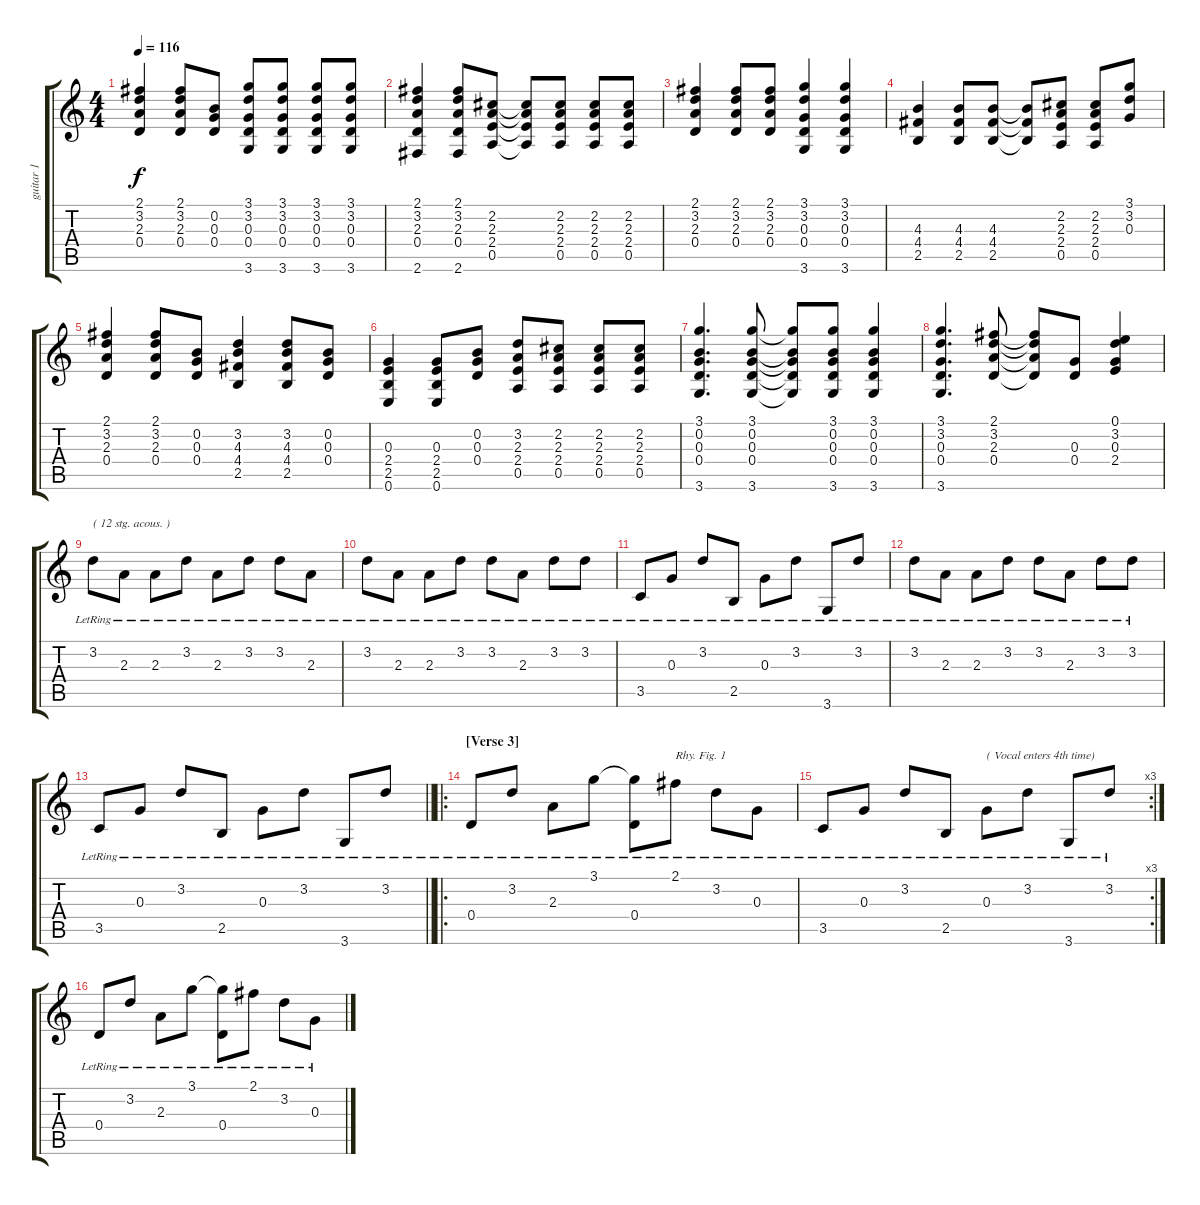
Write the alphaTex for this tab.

\track ("guitar 1" "guitar 1") {instrument acousticguitarsteel}
\staff {score tabs}
\tuning (E4 B3 G3 D3 A2 E2) {hide}
\ts (4 4)
\tempo 116
\clef g2
\ks c
(2.1 3.2 2.3 0.4).4{dy f} (2.1 3.2 2.3 0.4).8 (0.2 0.3 0.4).8 (3.1 3.2 0.3 0.4 3.6).8 (3.1 3.2 0.3 0.4 3.6).8 (3.1 3.2 0.3 0.4 3.6).8 (3.1 3.2 0.3 0.4 3.6).8 |
(2.1 3.2 2.3 0.4 2.6).4 (2.1 3.2 2.3 0.4 2.6).8 (2.2 2.3 2.4 0.5).8 (2.2{t} 2.3{t} 2.4{t} 0.5{t}).8 (2.2 2.3 2.4 0.5).8 (2.2 2.3 2.4 0.5).8 (2.2 2.3 2.4 0.5).8 |
(2.1 3.2 2.3 0.4).4 (2.1 3.2 2.3 0.4).8 (2.1 3.2 2.3 0.4).8 (3.1 3.2 0.3 0.4 3.6).4 (3.1 3.2 0.3 0.4 3.6).4 |
(4.3 4.4 2.5).4 (4.3 4.4 2.5).8 (4.3 4.4 2.5).8 (4.3{t} 4.4{t} 2.5{t}).8 (2.2 2.3 2.4 0.5).8 (2.2 2.3 2.4 0.5).8 (3.1 3.2 0.3).8 |
(2.1 3.2 2.3 0.4).4 (2.1 3.2 2.3 0.4).8 (0.2 0.3 0.4).8 (3.2 4.3 4.4 2.5).4 (3.2 4.3 4.4 2.5).8 (0.2 0.3 0.4).8 |
(0.3 2.4 2.5 0.6).4 (0.3 2.4 2.5 0.6).8 (0.2 0.3 0.4).8 (3.2 2.3 2.4 0.5).8 (2.2 2.3 2.4 0.5).8 (2.2 2.3 2.4 0.5).8 (2.2 2.3 2.4 0.5).8 |
(3.1 0.2 0.3 0.4 3.6).4{d} (3.1 0.2 0.3 0.4 3.6).8 (3.1{t} 0.2{t} 0.3{t} 0.4{t} 3.6{t}).8 (3.1 0.2 0.3 0.4 3.6).8 (3.1 0.2 0.3 0.4 3.6).4 |
(3.1 3.2 0.3 0.4 3.6).4{d} (2.1 3.2 2.3 0.4).8 (2.1{t} 3.2{t} 2.3{t} 0.4{t}).8 (0.3 0.4).8 (0.1 3.2 0.3 2.4).4 |
3.2{lr}.8{txt "( 12 stg. acous. )"} 2.3{lr}.8 2.3{lr}.8 3.2{lr}.8 2.3{lr}.8 3.2{lr}.8 3.2{lr}.8 2.3{lr}.8 |
3.2{lr}.8 2.3{lr}.8 2.3{lr}.8 3.2{lr}.8 3.2{lr}.8 2.3{lr}.8 3.2{lr}.8 3.2{lr}.8 |
3.5{lr}.8 0.3{lr}.8 3.2{lr}.8 2.5{lr}.8 0.3{lr}.8 3.2{lr}.8 3.6{lr}.8 3.2{lr}.8 |
3.2{lr}.8 2.3{lr}.8 2.3{lr}.8 3.2{lr}.8 3.2{lr}.8 2.3{lr}.8 3.2{lr}.8 3.2{lr}.8 |
\barLineRight lightlight
3.5{lr}.8 0.3{lr}.8 3.2{lr}.8 2.5{lr}.8 0.3{lr}.8 3.2{lr}.8 3.6{lr}.8 3.2{lr}.8 |
\ro
\section ("" "[Verse 3]")
0.4{lr}.8 3.2{lr}.8 2.3{lr}.8 3.1{lr}.8 (3.1{t} 0.4{lr}).8 2.1{lr}.8{txt "Rhy. Fig. 1"} 3.2{lr}.8 0.3{lr}.8 |
\rc 3
3.5{lr}.8 0.3{lr}.8 3.2{lr}.8 2.5{lr}.8 0.3{lr}.8{txt "( Vocal enters 4th time)"} 3.2{lr}.8 3.6{lr}.8 3.2{lr}.8 |
0.4{lr}.8 3.2{lr}.8 2.3{lr}.8 3.1{lr}.8 (3.1{t} 0.4{lr}).8 2.1{lr}.8 3.2{lr}.8 0.3{lr}.8
